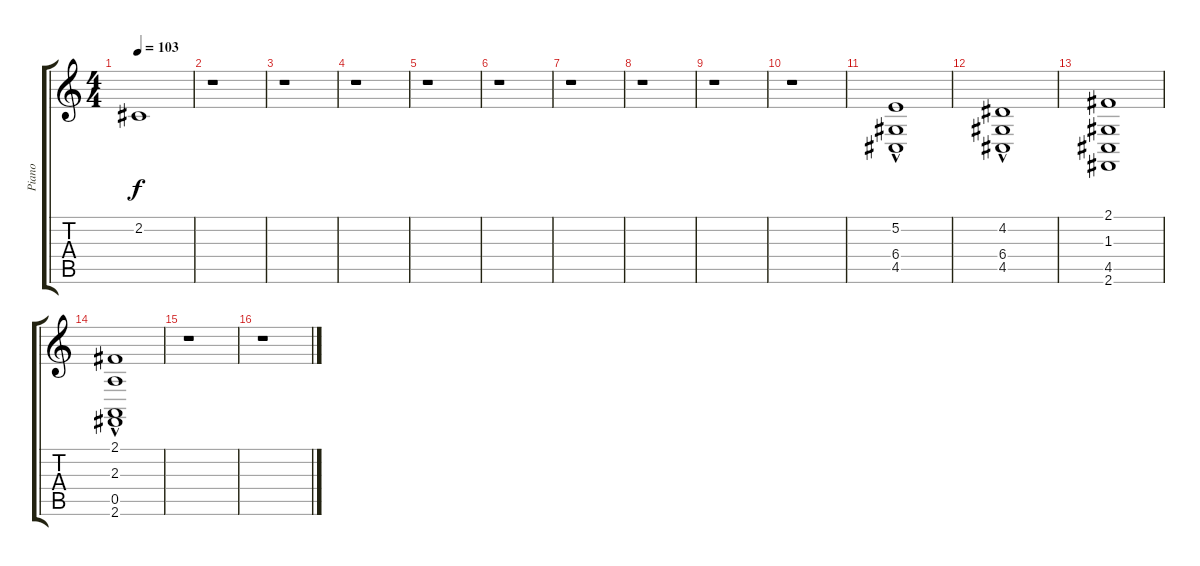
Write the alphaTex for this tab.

\track ("Piano" "Piano") {instrument electricpiano2}
\staff {score tabs}
\tuning (E4 B3 G3 D3 A2 E2) {hide}
\ts (4 4)
\tempo 103
\clef g2
\ks c
2.2{t}.1{dy f} |
r.1 |
r.1 |
r.1 |
r.1 |
r.1 |
r.1 |
r.1 |
r.1 |
r.1 |
(5.2 6.4 4.5{hac}).1 |
(4.2 6.4{hac} 4.5).1 |
(2.1 1.3 4.5 2.6).1 |
(2.1{hac} 2.3 0.5{hac} 2.6).1 |
r.1 |
r.1
